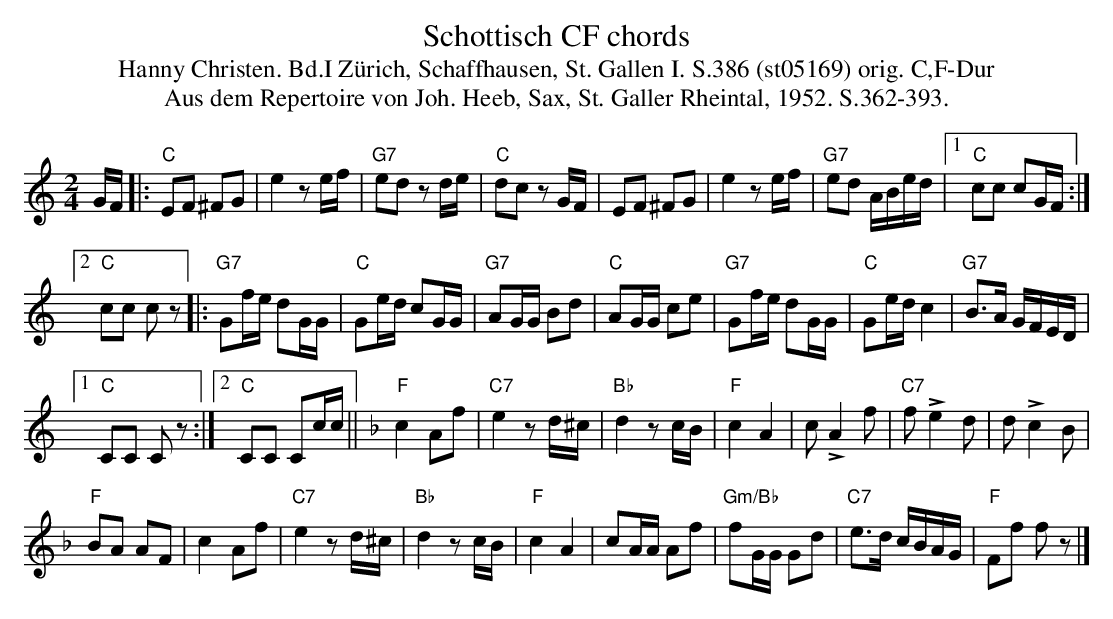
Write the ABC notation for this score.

X:1
T: Schottisch CF chords
T:Hanny Christen. Bd.I Zürich, Schaffhausen, St. Gallen I. S.386 (st05169) orig. C,F-Dur
T: Aus dem Repertoire von Joh. Heeb, Sax, St. Galler Rheintal, 1952. S.362-393.
M:2/4
L:1/16
K:C %%MIDI gchordon
GF |: "C"E2F2 ^F2G2 | e4z2ef | "G7"e2d2 z2de | "C"d2c2 z2GF | E2F2 ^F2G2 | e4z2ef | "G7"e2d2 ABed |1 "C"c2c2 c2GF :|2
"C"c2c2 c2z2 |: "G7"G2fe d2GG | "C"G2ed c2GG | "G7"A2GG B2d2 | "C"A2GG c2e2 | "G7"G2fe d2GG | "C"G2ed c4 | "G7"B3A GFED |1
"C"C2C2 C2z2 :|2 "C"C2C2 C2cc || [K:F] "F"c4 A2f2 | "C7"e4 z2d^c | "Bb"d4z2cB | "F"c4A4 | c2!>!A4f2 | "C7"f2!>!e4d2 | d2     !>!c4B2 |
"F"B2A2 A2F2 | c4A2f2 | "C7"e4z2d^c | "Bb"d4z2cB | "F"c4A4 | c2AA A2f2 | "Gm/Bb"f2GG G2d2 | "C7"e3d cBAG | "F"F2f2 f2z2 |]
